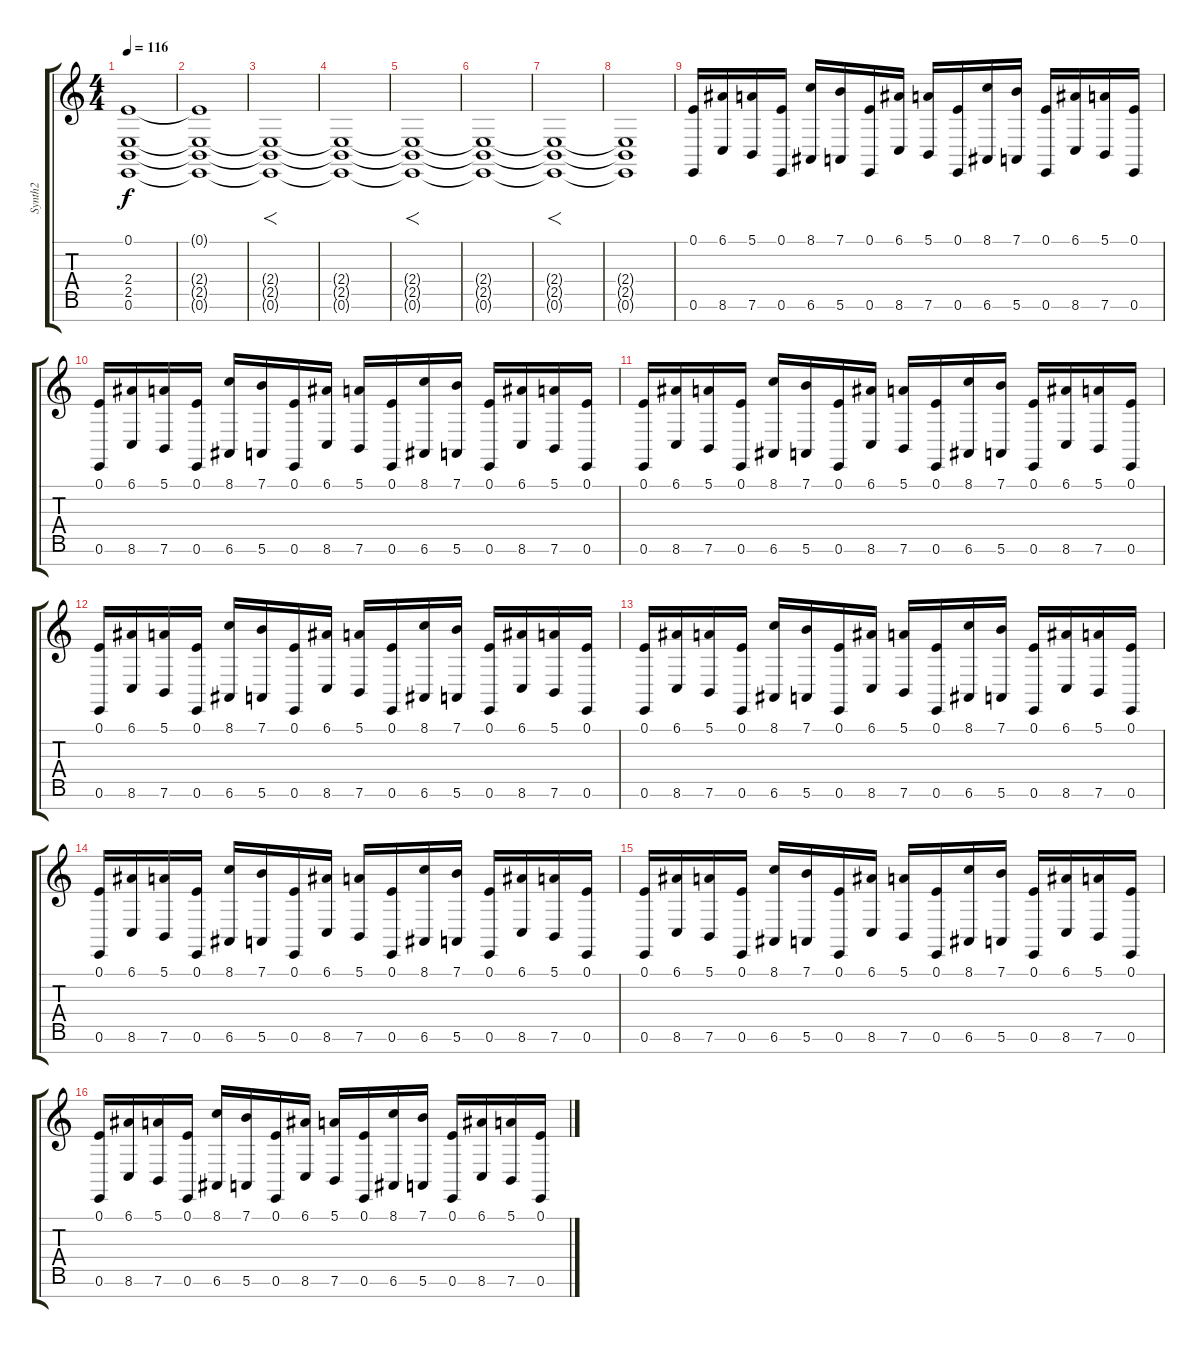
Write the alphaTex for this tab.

\track ("Synth2" "Synth2") {instrument synthstrings1}
\staff {score tabs}
\tuning (E4 B3 G3 D3 A2 E2 B1) {hide}
\ts (4 4)
\tempo 116
\clef g2
\ks c
(0.1 2.4 2.5 0.6).1{dy f volume 8} |
(0.1{t} 2.4{t} 2.5{t} 0.6{t}).1 |
(2.4{t} 2.5{t} 0.6{t}).1{f} |
(2.4{t} 2.5{t} 0.6{t}).1 |
(2.4{t} 2.5{t} 0.6{t}).1{f} |
(2.4{t} 2.5{t} 0.6{t}).1 |
(2.4{t} 2.5{t} 0.6{t}).1{f} |
(2.4{t} 2.5{t} 0.6{t}).1 |
(0.1 0.6).16{volume 11} (6.1 8.6).16 (5.1 7.6).16 (0.1 0.6).16 (8.1 6.6).16 (7.1 5.6).16 (0.1 0.6).16 (6.1 8.6).16 (5.1 7.6).16 (0.1 0.6).16 (8.1 6.6).16 (7.1 5.6).16 (0.1 0.6).16 (6.1 8.6).16 (5.1 7.6).16 (0.1 0.6).16 |
(0.1 0.6).16 (6.1 8.6).16 (5.1 7.6).16 (0.1 0.6).16 (8.1 6.6).16 (7.1 5.6).16 (0.1 0.6).16 (6.1 8.6).16 (5.1 7.6).16 (0.1 0.6).16 (8.1 6.6).16 (7.1 5.6).16 (0.1 0.6).16 (6.1 8.6).16 (5.1 7.6).16 (0.1 0.6).16 |
(0.1 0.6).16 (6.1 8.6).16 (5.1 7.6).16 (0.1 0.6).16 (8.1 6.6).16 (7.1 5.6).16 (0.1 0.6).16 (6.1 8.6).16 (5.1 7.6).16 (0.1 0.6).16 (8.1 6.6).16 (7.1 5.6).16 (0.1 0.6).16 (6.1 8.6).16 (5.1 7.6).16 (0.1 0.6).16 |
(0.1 0.6).16 (6.1 8.6).16 (5.1 7.6).16 (0.1 0.6).16 (8.1 6.6).16 (7.1 5.6).16 (0.1 0.6).16 (6.1 8.6).16 (5.1 7.6).16 (0.1 0.6).16 (8.1 6.6).16 (7.1 5.6).16 (0.1 0.6).16 (6.1 8.6).16 (5.1 7.6).16 (0.1 0.6).16 |
(0.1 0.6).16 (6.1 8.6).16 (5.1 7.6).16 (0.1 0.6).16 (8.1 6.6).16 (7.1 5.6).16 (0.1 0.6).16 (6.1 8.6).16 (5.1 7.6).16 (0.1 0.6).16 (8.1 6.6).16 (7.1 5.6).16 (0.1 0.6).16 (6.1 8.6).16 (5.1 7.6).16 (0.1 0.6).16 |
(0.1 0.6).16 (6.1 8.6).16 (5.1 7.6).16 (0.1 0.6).16 (8.1 6.6).16 (7.1 5.6).16 (0.1 0.6).16 (6.1 8.6).16 (5.1 7.6).16 (0.1 0.6).16 (8.1 6.6).16 (7.1 5.6).16 (0.1 0.6).16 (6.1 8.6).16 (5.1 7.6).16 (0.1 0.6).16 |
(0.1 0.6).16 (6.1 8.6).16 (5.1 7.6).16 (0.1 0.6).16 (8.1 6.6).16 (7.1 5.6).16 (0.1 0.6).16 (6.1 8.6).16 (5.1 7.6).16 (0.1 0.6).16 (8.1 6.6).16 (7.1 5.6).16 (0.1 0.6).16 (6.1 8.6).16 (5.1 7.6).16 (0.1 0.6).16 |
(0.1 0.6).16 (6.1 8.6).16 (5.1 7.6).16 (0.1 0.6).16 (8.1 6.6).16 (7.1 5.6).16 (0.1 0.6).16 (6.1 8.6).16 (5.1 7.6).16 (0.1 0.6).16 (8.1 6.6).16 (7.1 5.6).16 (0.1 0.6).16 (6.1 8.6).16 (5.1 7.6).16 (0.1 0.6).16
